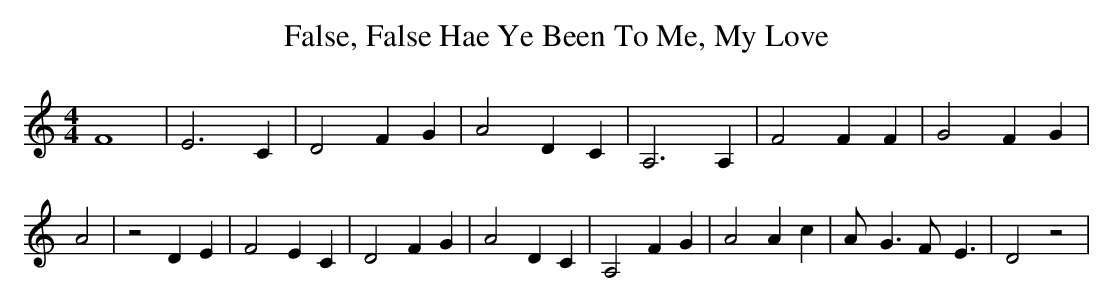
X:1
T:False, False Hae Ye Been To Me, My Love
M:4/4
L:1/4
K:C
 F4| E3 C| D2 F G| A2 D- C| A,3 A,-| F2 F F| G2 F G| A2| z2 D E| F2 E C|\
 D2 F G| A2 D C| A,2 F G| A2 A c| A/2- G3/2 F/2- E3/2| D2 z2|
